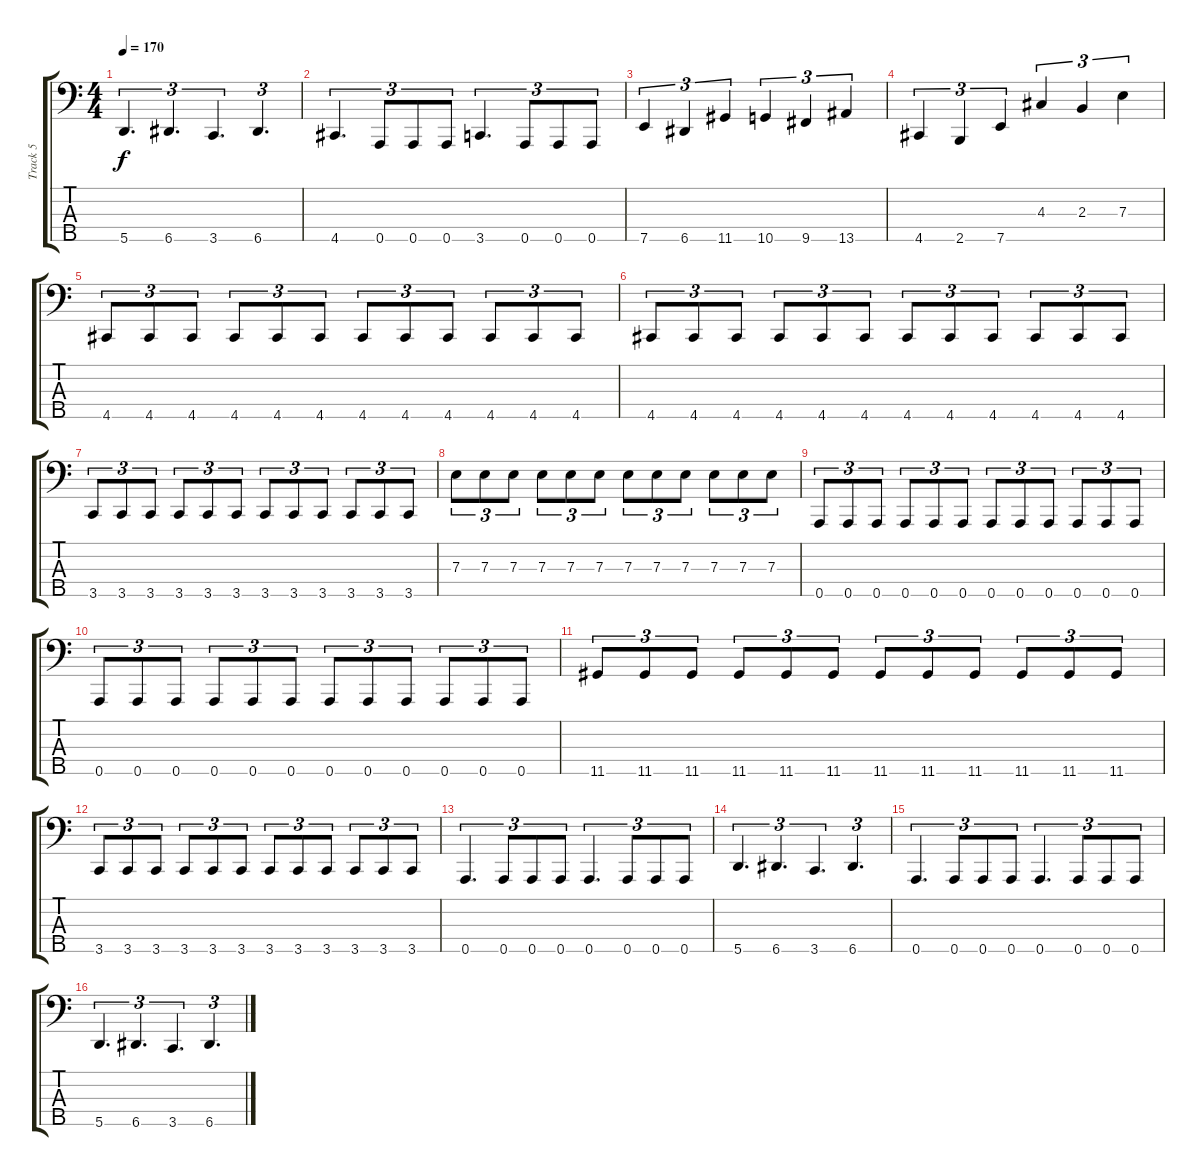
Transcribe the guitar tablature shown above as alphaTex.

\track ("Track 5" "Track 5") {instrument electricbasspick}
\staff {score tabs}
\tuning (F2 D2 A1 E1 A0) {hide}
\ts (4 4)
\tempo 170
\clef f4
\ks c
5.5.4{d tu (3 2) dy f} 6.5.4{d tu (3 2)} 3.5.4{d tu (3 2)} 6.5.4{d tu (3 2)} |
4.5.4{d tu (3 2)} 0.5.8{tu (3 2)} 0.5.8{tu (3 2)} 0.5.8{tu (3 2)} 3.5.4{d tu (3 2)} 0.5.8{tu (3 2)} 0.5.8{tu (3 2)} 0.5.8{tu (3 2)} |
7.5.4{tu (3 2)} 6.5.4{tu (3 2)} 11.5.4{tu (3 2)} 10.5.4{tu (3 2)} 9.5.4{tu (3 2)} 13.5.4{tu (3 2)} |
4.5.4{tu (3 2)} 2.5.4{tu (3 2)} 7.5.4{tu (3 2)} 4.3.4{tu (3 2)} 2.3.4{tu (3 2)} 7.3.4{tu (3 2)} |
4.5.8{tu (3 2)} 4.5.8{tu (3 2)} 4.5.8{tu (3 2)} 4.5.8{tu (3 2)} 4.5.8{tu (3 2)} 4.5.8{tu (3 2)} 4.5.8{tu (3 2)} 4.5.8{tu (3 2)} 4.5.8{tu (3 2)} 4.5.8{tu (3 2)} 4.5.8{tu (3 2)} 4.5.8{tu (3 2)} |
4.5.8{tu (3 2)} 4.5.8{tu (3 2)} 4.5.8{tu (3 2)} 4.5.8{tu (3 2)} 4.5.8{tu (3 2)} 4.5.8{tu (3 2)} 4.5.8{tu (3 2)} 4.5.8{tu (3 2)} 4.5.8{tu (3 2)} 4.5.8{tu (3 2)} 4.5.8{tu (3 2)} 4.5.8{tu (3 2)} |
3.5.8{tu (3 2)} 3.5.8{tu (3 2)} 3.5.8{tu (3 2)} 3.5.8{tu (3 2)} 3.5.8{tu (3 2)} 3.5.8{tu (3 2)} 3.5.8{tu (3 2)} 3.5.8{tu (3 2)} 3.5.8{tu (3 2)} 3.5.8{tu (3 2)} 3.5.8{tu (3 2)} 3.5.8{tu (3 2)} |
7.3.8{tu (3 2)} 7.3.8{tu (3 2)} 7.3.8{tu (3 2)} 7.3.8{tu (3 2)} 7.3.8{tu (3 2)} 7.3.8{tu (3 2)} 7.3.8{tu (3 2)} 7.3.8{tu (3 2)} 7.3.8{tu (3 2)} 7.3.8{tu (3 2)} 7.3.8{tu (3 2)} 7.3.8{tu (3 2)} |
0.5.8{tu (3 2)} 0.5.8{tu (3 2)} 0.5.8{tu (3 2)} 0.5.8{tu (3 2)} 0.5.8{tu (3 2)} 0.5.8{tu (3 2)} 0.5.8{tu (3 2)} 0.5.8{tu (3 2)} 0.5.8{tu (3 2)} 0.5.8{tu (3 2)} 0.5.8{tu (3 2)} 0.5.8{tu (3 2)} |
0.5.8{tu (3 2)} 0.5.8{tu (3 2)} 0.5.8{tu (3 2)} 0.5.8{tu (3 2)} 0.5.8{tu (3 2)} 0.5.8{tu (3 2)} 0.5.8{tu (3 2)} 0.5.8{tu (3 2)} 0.5.8{tu (3 2)} 0.5.8{tu (3 2)} 0.5.8{tu (3 2)} 0.5.8{tu (3 2)} |
11.5.8{tu (3 2)} 11.5.8{tu (3 2)} 11.5.8{tu (3 2)} 11.5.8{tu (3 2)} 11.5.8{tu (3 2)} 11.5.8{tu (3 2)} 11.5.8{tu (3 2)} 11.5.8{tu (3 2)} 11.5.8{tu (3 2)} 11.5.8{tu (3 2)} 11.5.8{tu (3 2)} 11.5.8{tu (3 2)} |
3.5.8{tu (3 2)} 3.5.8{tu (3 2)} 3.5.8{tu (3 2)} 3.5.8{tu (3 2)} 3.5.8{tu (3 2)} 3.5.8{tu (3 2)} 3.5.8{tu (3 2)} 3.5.8{tu (3 2)} 3.5.8{tu (3 2)} 3.5.8{tu (3 2)} 3.5.8{tu (3 2)} 3.5.8{tu (3 2)} |
0.5.4{d tu (3 2)} 0.5.8{tu (3 2)} 0.5.8{tu (3 2)} 0.5.8{tu (3 2)} 0.5.4{d tu (3 2)} 0.5.8{tu (3 2)} 0.5.8{tu (3 2)} 0.5.8{tu (3 2)} |
5.5.4{d tu (3 2)} 6.5.4{d tu (3 2)} 3.5.4{d tu (3 2)} 6.5.4{d tu (3 2)} |
0.5.4{d tu (3 2)} 0.5.8{tu (3 2)} 0.5.8{tu (3 2)} 0.5.8{tu (3 2)} 0.5.4{d tu (3 2)} 0.5.8{tu (3 2)} 0.5.8{tu (3 2)} 0.5.8{tu (3 2)} |
5.5.4{d tu (3 2)} 6.5.4{d tu (3 2)} 3.5.4{d tu (3 2)} 6.5.4{d tu (3 2)}
